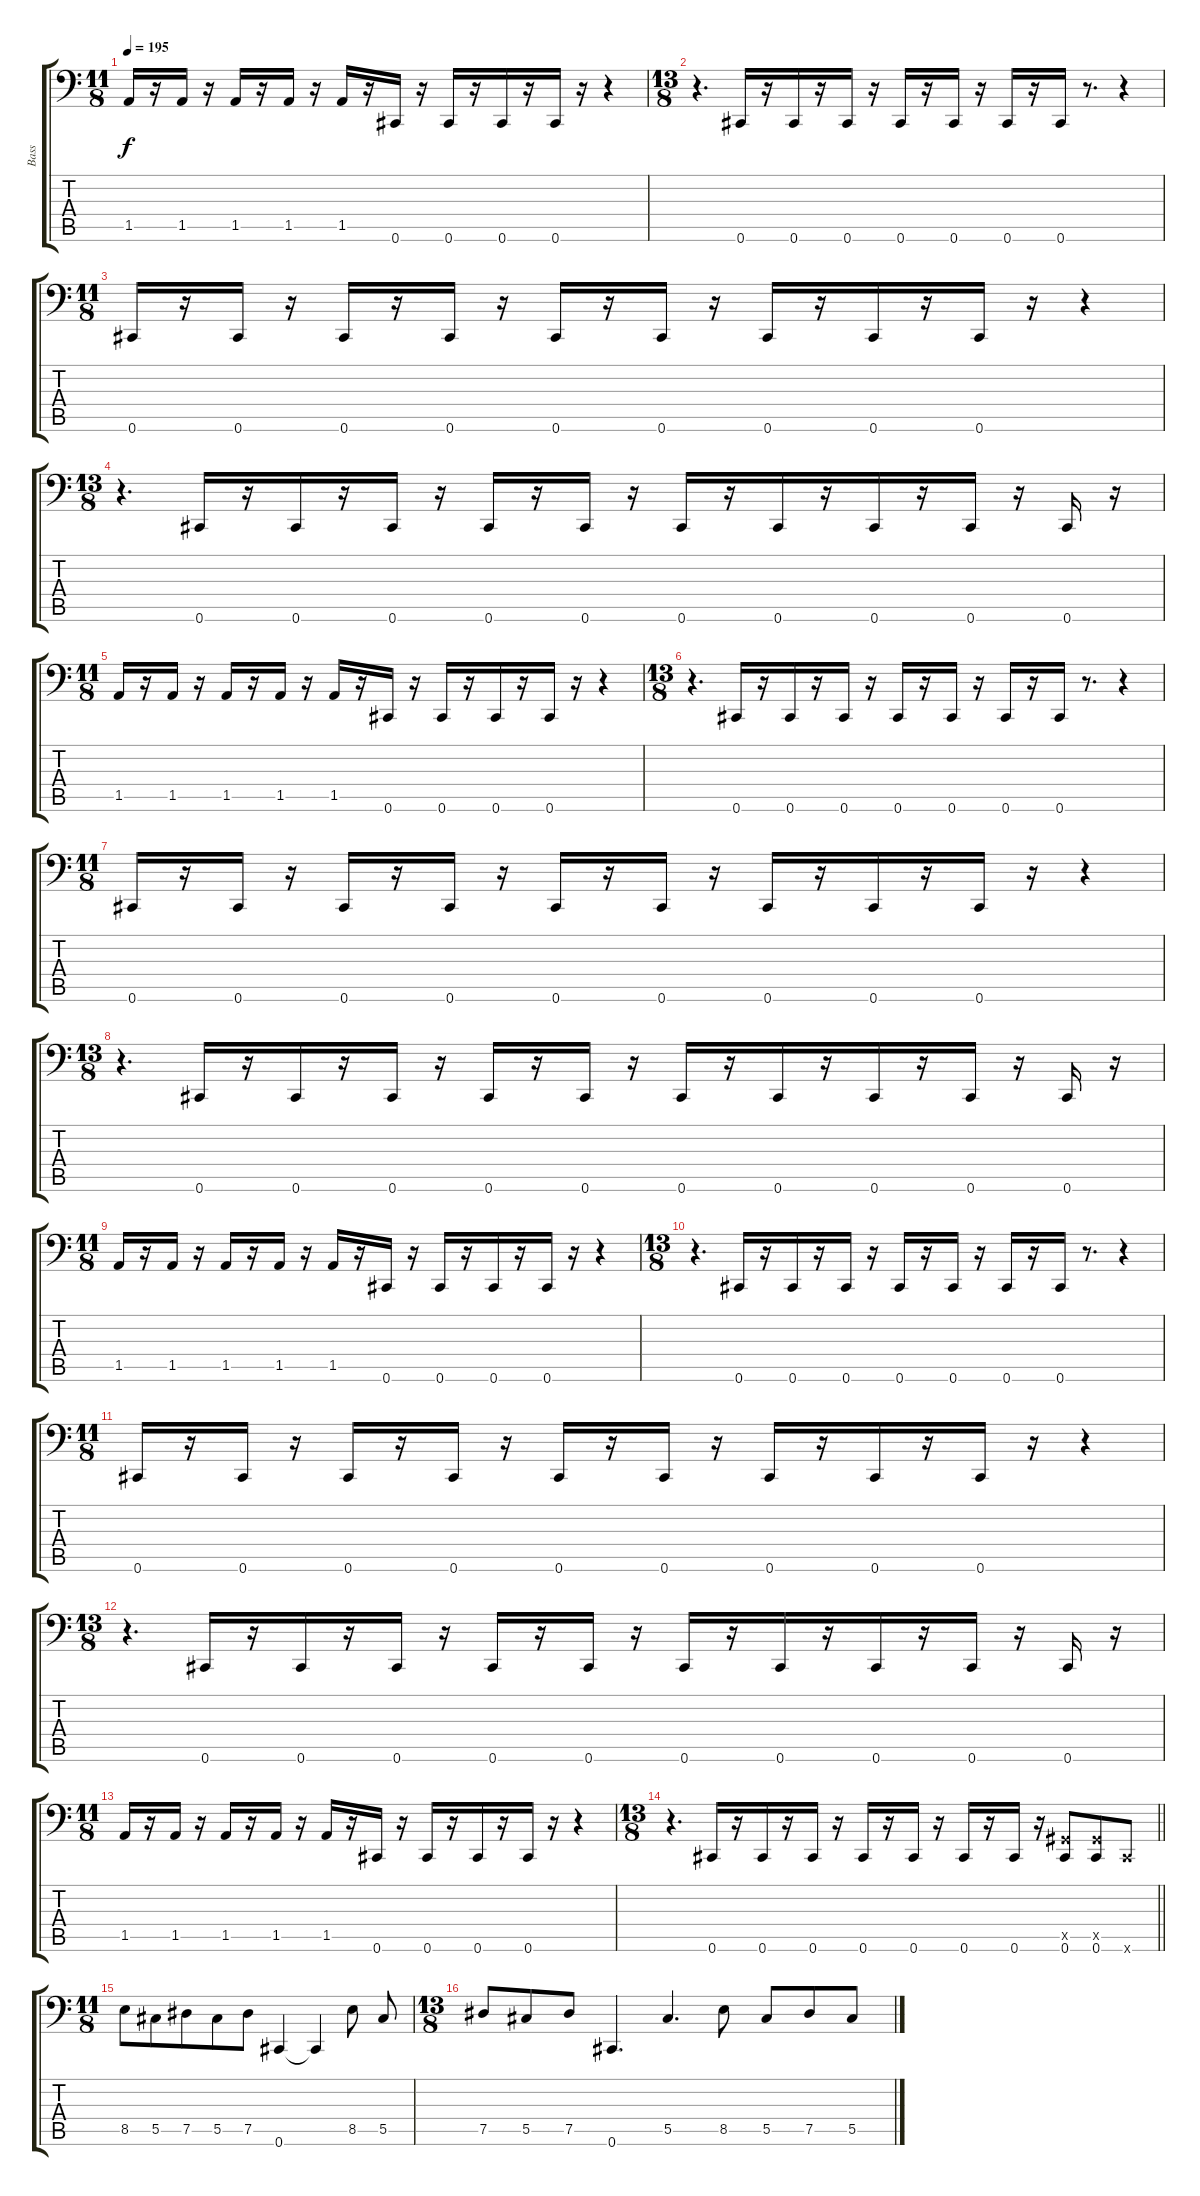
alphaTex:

\track ("Bass" "Bass") {instrument electricbassfinger}
\staff {score tabs}
\tuning (Eb3 Bb2 Gb2 Db2 Ab1 Db1) {hide}
\ts (11 8)
\tempo 195
\clef f4
\ks c
1.5.16{dy f beam merge} r.16 1.5.16 r.16 1.5.16 r.16 1.5.16 r.16 1.5.16 r.16 0.6.16 r.16 0.6.16{beam merge} r.16 0.6.16{beam merge} r.16 0.6.16 r.16{beam merge} r.4 |
\ts (13 8)
r.4{d beam merge} 0.6.16{beam merge} r.16 0.6.16 r.16{beam merge} 0.6.16 r.16 0.6.16 r.16{beam merge} 0.6.16 r.16 0.6.16 r.16 0.6.16 r.8{d} r.4 |
\ts (11 8)
0.6.16{beam merge} r.16 0.6.16 r.16 0.6.16 r.16 0.6.16 r.16 0.6.16 r.16 0.6.16 r.16 0.6.16{beam merge} r.16 0.6.16{beam merge} r.16 0.6.16 r.16{beam merge} r.4 |
\ts (13 8)
r.4{d beam merge} 0.6.16{beam merge} r.16 0.6.16 r.16{beam merge} 0.6.16 r.16 0.6.16 r.16{beam merge} 0.6.16 r.16 0.6.16 r.16{beam merge} 0.6.16{beam merge} r.16 0.6.16 r.16{beam merge} 0.6.16 r.16{beam merge} 0.6.16{beam merge} r.16 |
\ts (11 8)
1.5.16{beam merge} r.16 1.5.16 r.16 1.5.16 r.16 1.5.16 r.16 1.5.16 r.16 0.6.16 r.16 0.6.16{beam merge} r.16 0.6.16{beam merge} r.16 0.6.16 r.16{beam merge} r.4 |
\ts (13 8)
r.4{d beam merge} 0.6.16{beam merge} r.16 0.6.16 r.16{beam merge} 0.6.16 r.16 0.6.16 r.16{beam merge} 0.6.16 r.16 0.6.16 r.16 0.6.16 r.8{d} r.4 |
\ts (11 8)
0.6.16{beam merge} r.16 0.6.16 r.16 0.6.16 r.16 0.6.16 r.16 0.6.16 r.16 0.6.16 r.16 0.6.16{beam merge} r.16 0.6.16{beam merge} r.16 0.6.16 r.16{beam merge} r.4 |
\ts (13 8)
r.4{d beam merge} 0.6.16{beam merge} r.16 0.6.16 r.16{beam merge} 0.6.16 r.16 0.6.16 r.16{beam merge} 0.6.16 r.16 0.6.16 r.16{beam merge} 0.6.16{beam merge} r.16 0.6.16 r.16{beam merge} 0.6.16 r.16{beam merge} 0.6.16{beam merge} r.16 |
\ts (11 8)
1.5.16{beam merge} r.16 1.5.16 r.16 1.5.16 r.16 1.5.16 r.16 1.5.16 r.16 0.6.16 r.16 0.6.16{beam merge} r.16 0.6.16{beam merge} r.16 0.6.16 r.16{beam merge} r.4 |
\ts (13 8)
r.4{d beam merge} 0.6.16{beam merge} r.16 0.6.16 r.16{beam merge} 0.6.16 r.16 0.6.16 r.16{beam merge} 0.6.16 r.16 0.6.16 r.16 0.6.16 r.8{d} r.4 |
\ts (11 8)
0.6.16{beam merge} r.16 0.6.16 r.16 0.6.16 r.16 0.6.16 r.16 0.6.16 r.16 0.6.16 r.16 0.6.16{beam merge} r.16 0.6.16{beam merge} r.16 0.6.16 r.16{beam merge} r.4 |
\ts (13 8)
r.4{d beam merge} 0.6.16{beam merge} r.16 0.6.16 r.16{beam merge} 0.6.16 r.16 0.6.16 r.16{beam merge} 0.6.16 r.16 0.6.16 r.16{beam merge} 0.6.16{beam merge} r.16 0.6.16 r.16{beam merge} 0.6.16 r.16{beam merge} 0.6.16{beam merge} r.16 |
\ts (11 8)
1.5.16{beam merge} r.16 1.5.16 r.16 1.5.16 r.16 1.5.16 r.16 1.5.16 r.16 0.6.16 r.16 0.6.16{beam merge} r.16 0.6.16{beam merge} r.16 0.6.16 r.16{beam merge} r.4 |
\ts (13 8)
\barLineRight lightlight
r.4{d beam merge} 0.6.16{beam merge} r.16 0.6.16 r.16{beam merge} 0.6.16 r.16 0.6.16 r.16{beam merge} 0.6.16 r.16 0.6.16 r.16 0.6.16 r.16 (0.5{x} 0.6).8 (0.5{x} 0.6).8{beam merge} 0.6{x}.8 |
\ts (11 8)
\section ("" "")
8.5.8 5.5.8{beam merge} 7.5.8 5.5.8{beam merge} 7.5.8 0.6.4 0.6{t}.4 8.5.8 5.5.8 |
\ts (13 8)
7.5.8 5.5.8{beam merge} 7.5.8{beam merge} 0.6.4{d} 5.5.4{d} 8.5.8 5.5.8{beam merge} 7.5.8{beam merge} 5.5.8
